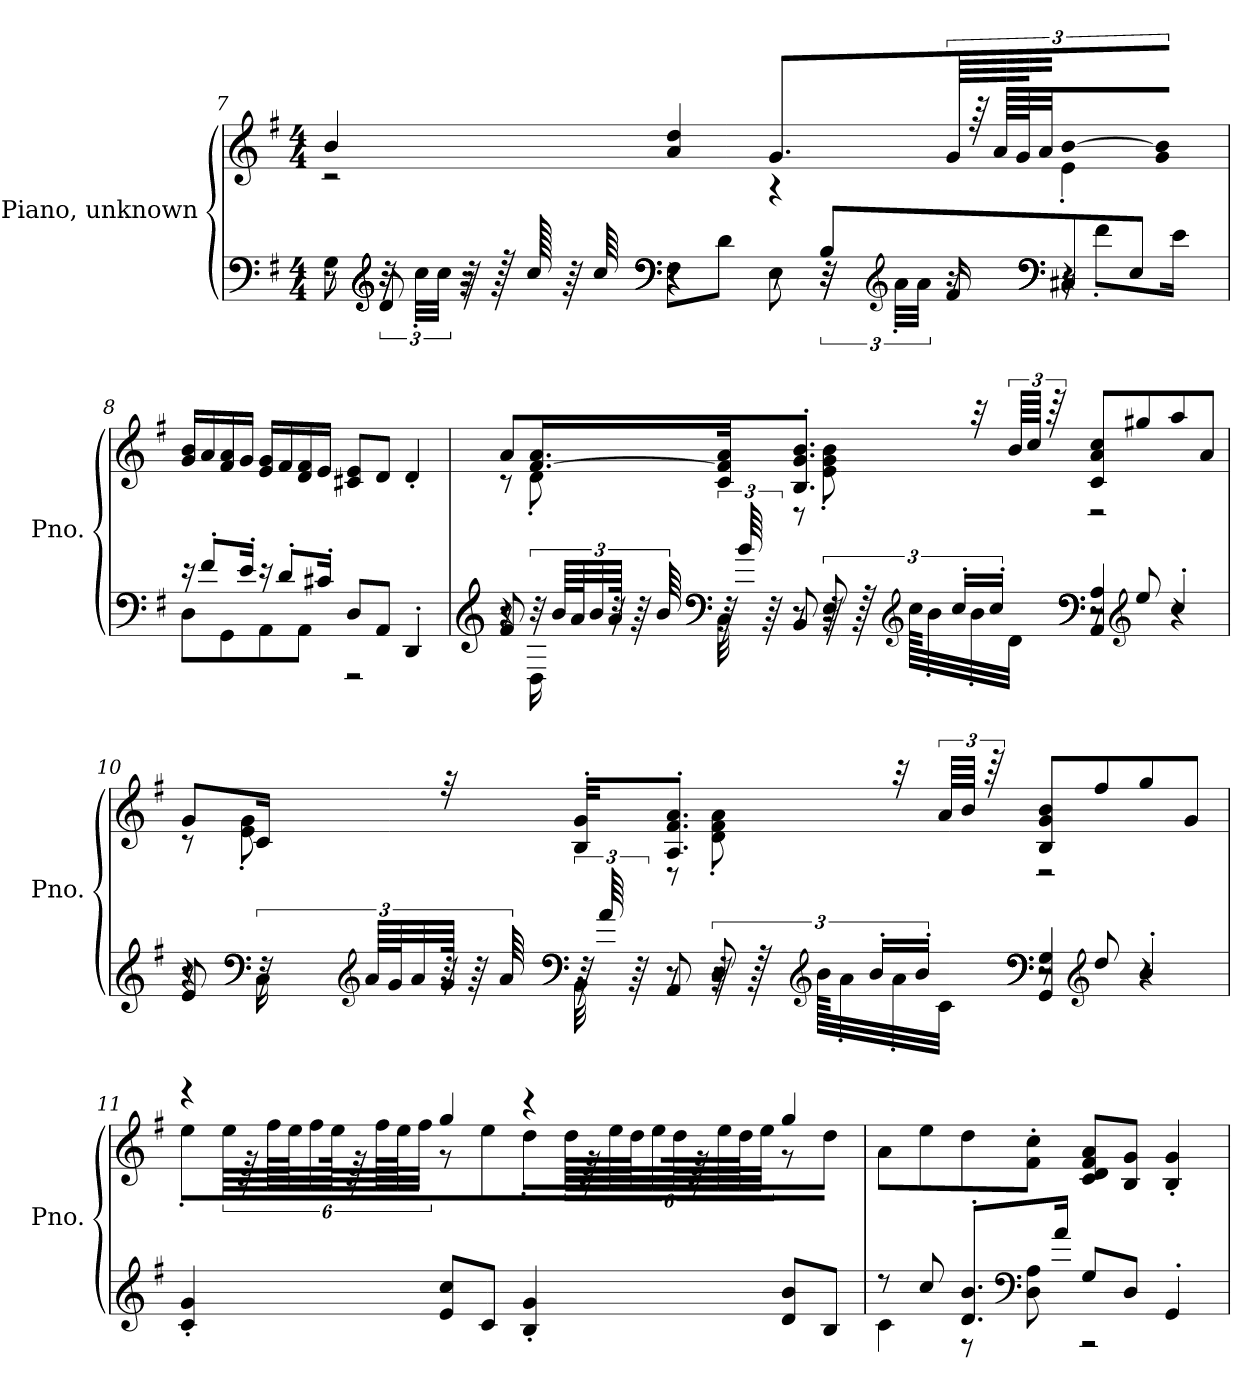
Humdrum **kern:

**kern	**kern
*part1	*part1
*staff2	*staff1
*I"Piano, unknown	*
*I'Pno.	*
!!LO:LB:g=z
*clefF4	*clefG2
*k[f#]	*k[f#]
*M4/4	*M4/4
=7	=7
*^	*^
*	*^	*	*
8r	8G\	8r	4b/	2r
*clefG2	*	*	*	*
16r	48r	8d/	.	.
.	48cc'\LLL	.	.	.
.	48cc\JJJ	.	.	.
64r	16r	.	.	.
128r	.	.	.	.
128cc/	.	.	.	.
64r	.	.	.	.
64cc/	.	.	.	.
*clefF4	*	*	*	*
4r	8F#\L	4r	4a/ 4dd/	.
.	8d\J	.	.	.
8r	8E\	8r	8.g/L	4r
16r	48r	8B/L	.	.
*clefG2	*	*	*	*
.	48a'\LLL	.	.	.
.	48a\JJJ	.	.	.
16f#/	16r	.	96g/Jkkk	.
.	.	.	96r	.
.	.	.	96a/LLLL	.
*	*	*	*Xbrackettup	*
.	.	.	96g/J	.
.	.	.	48a/JJ	.
*clefF4	*	*	*	*
4r	16r	8C#X/	[8b/	4e'\
.	8f#'\L	.	.	.
.	.	8E/J	8g/ 8b/]J	.
.	16e\Jk	.	.	.
*	*v	*v	*	*
*	*	*v	*v
=8	=8	=8
16r	8D\L	16g/ 16b/LL
8f#'/L	.	16a/
.	8GG\	16f#/ 16a/
16e'/Jk	.	16g/JJ
16r	8AA\	16e/ 16g/LL
8d'/L	.	16f#/
.	8AA\J	16d/ 16f#/
16c#X'/Jk	.	16e/JJ
8D/L	2r	8c#X/ 8e/L
8AA/J	.	8d/J
4DD'/	.	4d'/
*v	*v	*
!!LO:PB:g=z
=9	=9
*clefG2	*
*^	*^
*	*^	*	*
8f#/	8r	4r	8a/L	8r
48r	16D\	.	[16.f#/ 16.a/L	8d'\
96b/LLLL	.	.	.	.
96a/J	.	.	.	.
48b/	.	.	.	.
96a/JJJk	32r	.	.	.
96r	.	.	.	.
96b/	.	.	.	.
*clefF4	*	*	*	*
96r	32C\	.	32c/ 32f#/] 32a/JK	.
96b/	.	.	.	.
96r	.	.	.	.
8BB/	8r	8r	8.B/' 8.g/' 8.b/'J	8r
24r	64r	8E/	.	8e\' 8g\' 8b\'
.	128r	.	.	.
*clefG2	*	*	*	*
.	128cc\KKLLL	.	.	.
.	32b'\	.	.	.
24cc'/LL	.	.	.	.
.	32b'\	.	32r	.
24cc'/JJ	.	.	.	.
*	*	*	*brackettup	*
.	32d\JJJ	.	96b/LLLL	.
.	.	.	96cc/JJJJ	.
.	.	.	96r	.
*clefF4	*	*	*	*
8r	2r	4AA/ 4A/	8c/ 8a/ 8cc/L	2r
*clefG2	*	*	*	*
8ee/	.	.	8gg#X/	.
4cc'/	.	4r	8aa/	.
.	.	.	8a/J	.
!!LO:LB:g=z	!!
=10	=10	=10	=10	=10
8e/	8r	4r	8g/L	8r
*clefF4	*	*	*	*
48r	16C\	.	16c/Jk	8e\' 8g\'
*clefG2	*	*	*	*
96a/LLLL	.	.	.	.
96g/J	.	.	.	.
48a/	.	.	.	.
96g/JJJk	32r	.	32r	.
96r	.	.	.	.
96a/	.	.	.	.
*clefF4	*	*	*	*
96r	32BB\	.	32B/' 32g/'KKL	.
96a/	.	.	.	.
96r	.	.	.	.
8AA/	8r	8r	8.A/' 8.f#/' 8.a/'J	8r
24r	64r	8D/	.	8d\' 8f#\' 8a\'
.	128r	.	.	.
*clefG2	*	*	*	*
.	128b\KKLLL	.	.	.
.	32a'\	.	.	.
24b'/LL	.	.	.	.
.	32a'\	.	32r	.
24b'/JJ	.	.	.	.
.	32c\JJJ	.	96a/LLLL	.
.	.	.	96b/JJJJ	.
.	.	.	96r	.
*clefF4	*	*	*	*
8r	2r	4GG/ 4G/	8B/ 8g/ 8b/L	2r
*clefG2	*	*	*	*
8dd/	.	.	8ff#/	.
4b'/	.	4r	8gg/	.
.	.	.	8g/J	.
*v	*v	*v	*	*
!!LO:LB:g=z	!!
=11	=11	=11
4c/' 4g/'	4r	8ee'\L
.	.	96ee\Jkkk
.	.	96r
.	.	96ff#\LLLL
*	*	*Xbrackettup
.	.	96ee\J
.	.	48ff#\
*	*	*brackettup
.	.	96ee\JJJk
.	.	96r
.	.	96ff#\LLLL
*	*	*Xbrackettup
.	.	96ee\J
.	.	48ff#\JJJ
8e/ 8cc/L	4gg/	8r
8c/J	.	8ee\
4B/' 4g/'	4r	8dd'\L
*	*	*brackettup
.	.	96dd\Jkkk
.	.	96r
.	.	96ee\LLLL
*	*	*Xbrackettup
.	.	96dd\J
.	.	48ee\
*	*	*brackettup
.	.	96dd\JJJk
.	.	96r
.	.	96ee\LLLL
*	*	*Xbrackettup
.	.	96dd\J
.	.	48ee\JJJ
8d/ 8b/L	4gg/	8r
8B/J	.	8dd\
*	*v	*v
=12	=12
*^	*
8r	4c\	8a\L
8cc/	.	8ee\
8.d/' 8.b/'L	8r	8dd\
*clefF4	*	*
.	8D\ 8A\	8f#\' 8cc\'J
16a/Jk	.	.
8G/L	2r	8c/ 8d/ 8f#/ 8a/L
8D/J	.	8B/ 8g/J
4GG'/	.	4B/' 4g/'
*v	*v	*
=	=
*-	*-
